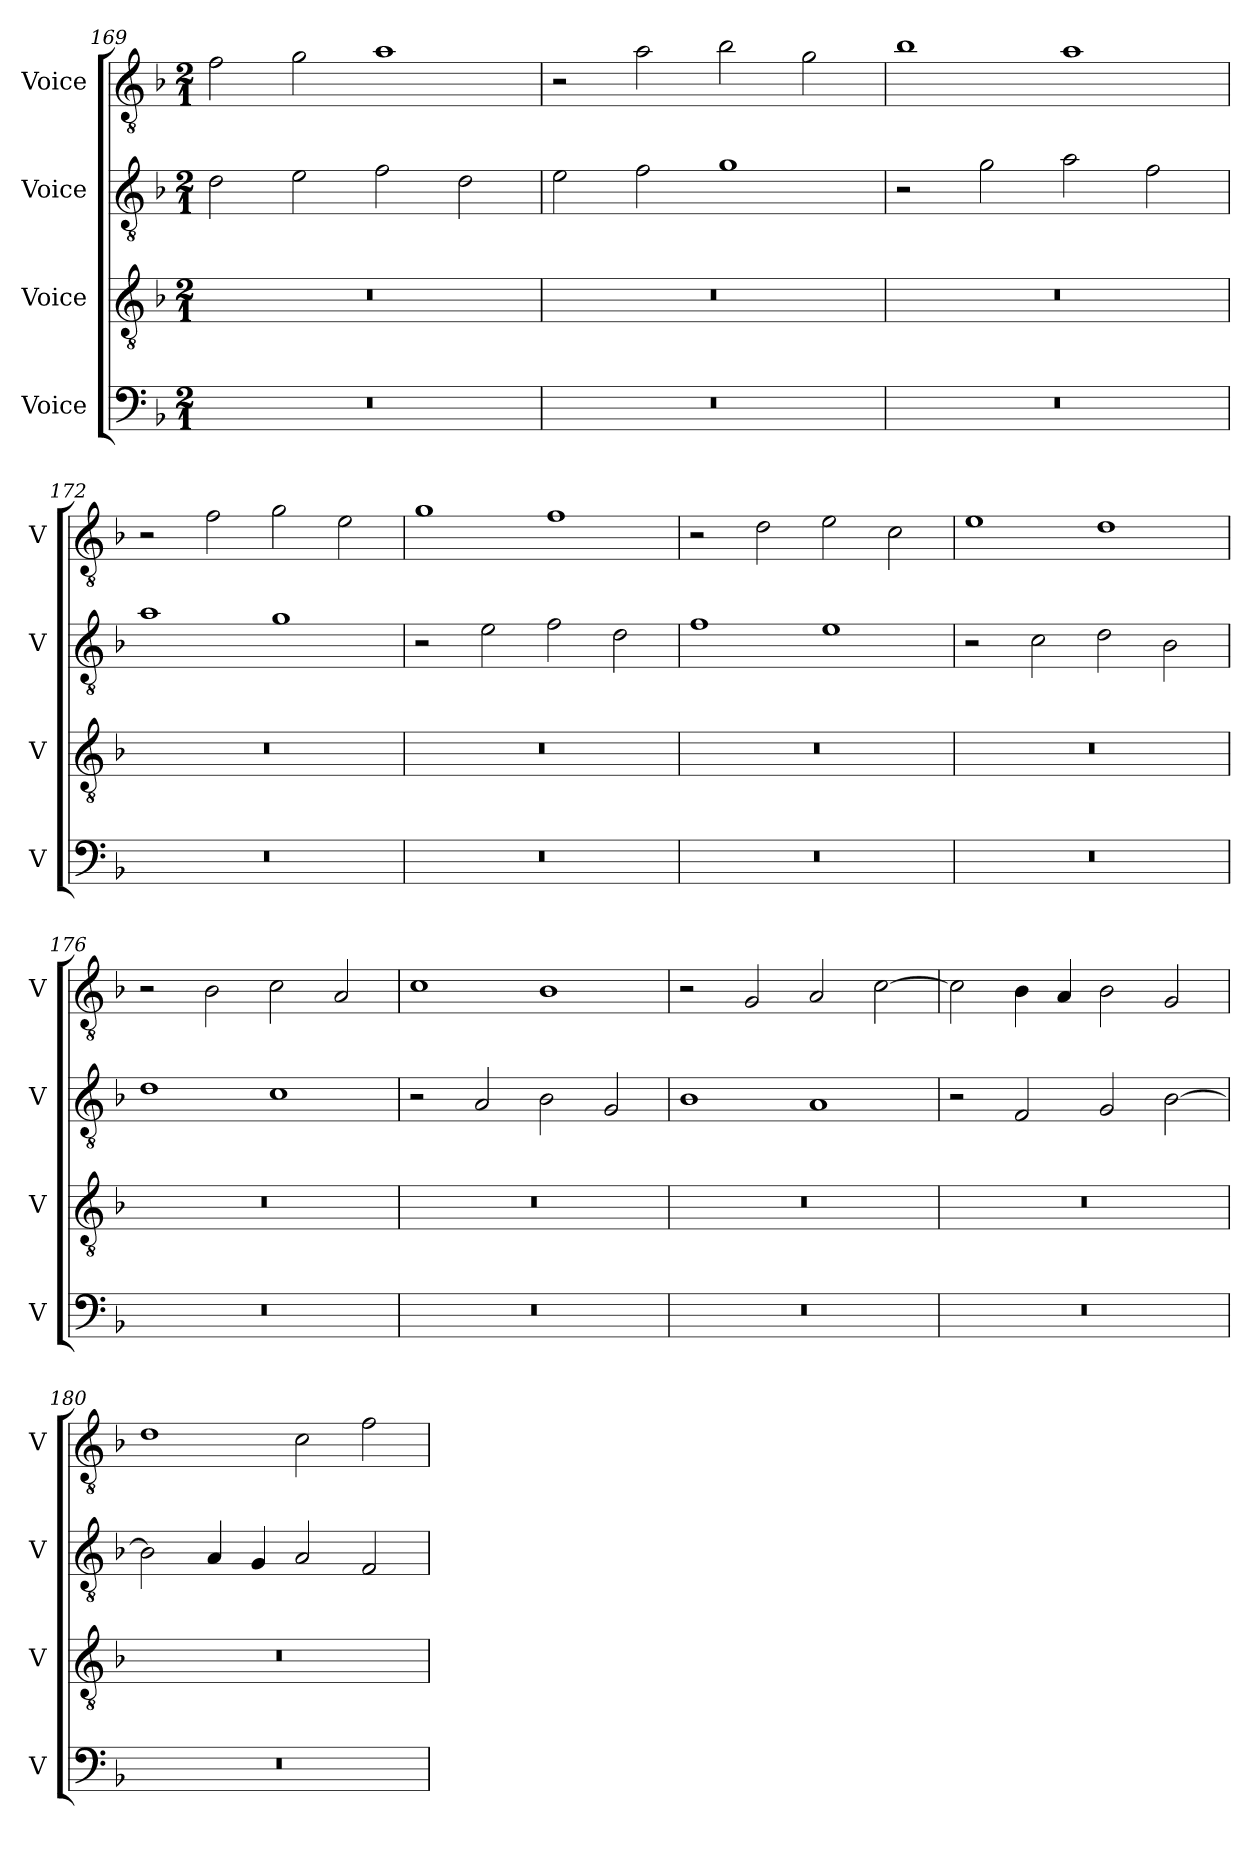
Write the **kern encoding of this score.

**kern	**kern	**kern	**kern
*part4	*part3	*part2	*part1
*staff4	*staff3	*staff2	*staff1
*I"Voice	*I"Voice	*I"Voice	*I"Voice
*I'V	*I'V	*I'V	*I'V
*clefF4	*clefGv2	*clefGv2	*clefGv2
*k[b-]	*k[b-]	*k[b-]	*k[b-]
*M2/1	*M2/1	*M2/1	*M2/1
=169	=169	=169	=169
0r	0r	2d\	2f\
.	.	2e\	2g\
.	.	2f\	1a
.	.	2d\	.
=170	=170	=170	=170
0r	0r	2e\	2r
.	.	2f\	2a\
.	.	1g	2b-\
.	.	.	2g\
!!LO:LB:g=z
=171	=171	=171	=171
0r	0r	2r	1b-
.	.	2g\	.
.	.	2a\	1a
.	.	2f\	.
=172	=172	=172	=172
0r	0r	1a	2r
.	.	.	2f\
.	.	1g	2g\
.	.	.	2e\
=173	=173	=173	=173
0r	0r	2r	1g
.	.	2e\	.
.	.	2f\	1f
.	.	2d\	.
=174	=174	=174	=174
0r	0r	1f	2r
.	.	.	2d\
.	.	1e	2e\
.	.	.	2c\
!!LO:LB:g=z
=175	=175	=175	=175
0r	0r	2r	1e
.	.	2c\	.
.	.	2d\	1d
.	.	2B-\	.
=176	=176	=176	=176
0r	0r	1d	2r
.	.	.	2B-\
.	.	1c	2c\
.	.	.	2A/
=177	=177	=177	=177
0r	0r	2r	1c
.	.	2A/	.
.	.	2B-\	1B-
.	.	2G/	.
=178	=178	=178	=178
0r	0r	1B-	2r
.	.	.	2G/
.	.	1A	2A/
.	.	.	[2c\
!!LO:PB:g=z
=179	=179	=179	=179
0r	0r	2r	2c\]
.	.	2F/	4B-\
.	.	.	4A/
.	.	2G/	2B-\
.	.	[2B-\	2G/
=180	=180	=180	=180
0r	0r	2B-\]	1d
.	.	4A/	.
.	.	4G/	.
.	.	2A/	2c\
.	.	2F/	2f\
=	=	=	=
*-	*-	*-	*-
